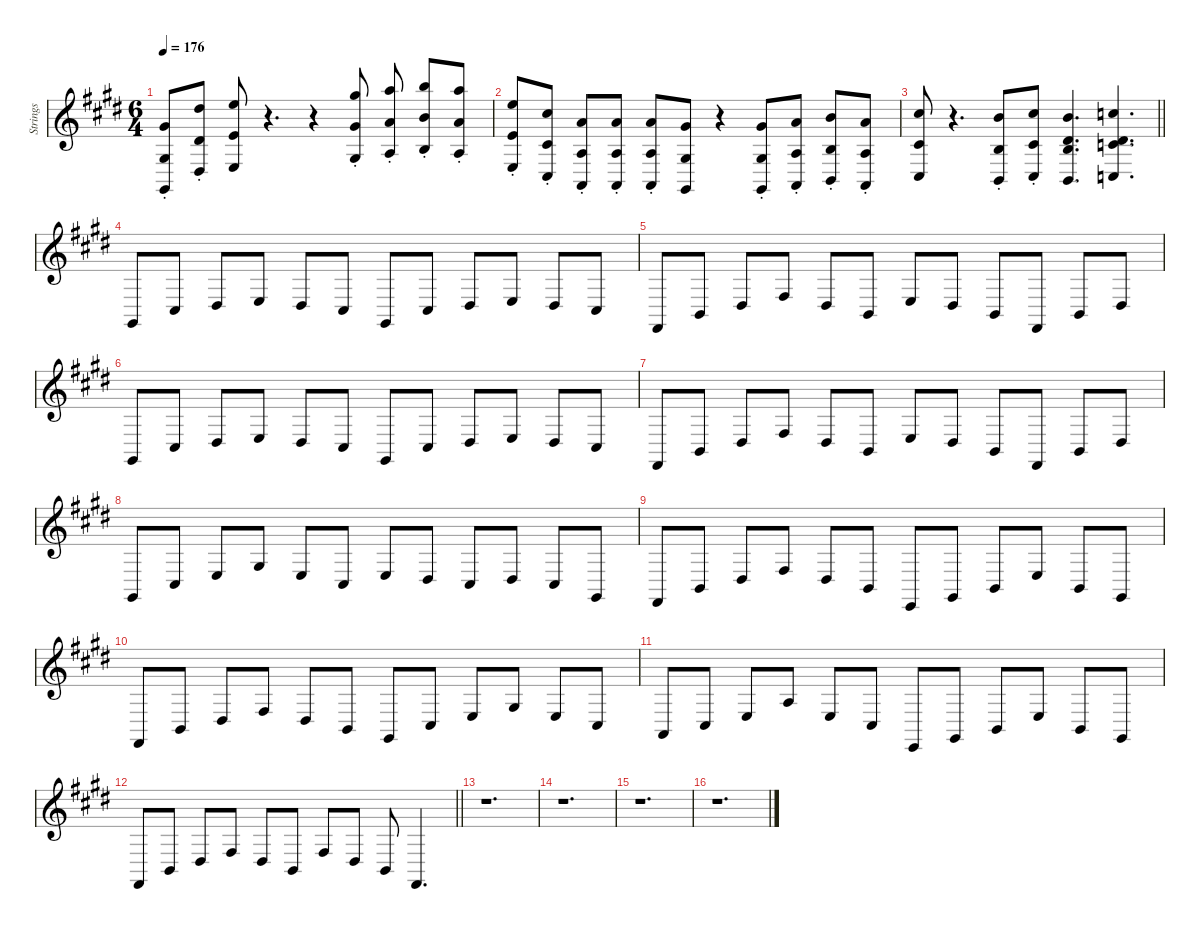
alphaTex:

\defaultSystemsLayout 4
\hideDynamics
\bracketExtendMode nobrackets
\firstSystemTrackNameMode fullname
\otherSystemsTrackNameMode fullname
\otherSystemsTrackNameOrientation horizontal
\track ("Strings" "vln.") {mute instrument stringensemble1}
\staff {score}
\tuning (E4 B3 G3 D3 A2 C2)
\ts (6 4)
\tempo 176
\clef g2
\ks e
(9.2{st acc #} 11.5{st acc #} 8.6{st acc #}).8{dy mf beam Up} (16.2{st acc #} 13.4{st acc #} 15.6{st acc #}).8{beam Up} (0.1{acc forcenatural} 17.2{acc forcenatural} 16.6{acc forcenatural}).8{beam Up} r.4{d beam Up} r.4{beam Up} (21.2{st acc #} 18.4{st acc #} 20.6{st acc #}).8{beam Up beam split} (22.2{st acc forcenatural} 19.4{st acc forcenatural} 21.6{st acc forcenatural}).8{beam Up} (19.1{st acc forcenatural} 0.2{st acc forcenatural} 21.4{st acc forcenatural}).8{beam Up} (22.2{st acc forcenatural} 19.4{st acc forcenatural} 21.6{st acc forcenatural}).8{beam Up} |
(0.1{st acc forcenatural} 17.2{st acc forcenatural} 16.6{st acc forcenatural}).8{beam Up} (14.2{st acc #} 16.5{st acc #} 13.6{st acc #}).8{beam Up} (10.2{st acc forcenatural} 12.5{st acc forcenatural} 9.6{st acc forcenatural}).8{beam Up} (10.2{st acc forcenatural} 12.5{st acc forcenatural} 9.6{st acc forcenatural}).8{beam Up} (10.2{st acc forcenatural} 12.5{st acc forcenatural} 9.6{st acc forcenatural}).8{beam Up} (9.2{acc #} 11.5{acc #} 8.6{acc #}).8{beam Up} r.4{beam Up} (9.2{st acc #} 11.5{st acc #} 8.6{st acc #}).8{beam Up} (5.1{st acc forcenatural} 7.4{st acc forcenatural} 0.5{st acc forcenatural}).8{beam Up} (12.2{st acc forcenatural} 9.4{st acc forcenatural} 11.6{st acc forcenatural}).8{beam Up} (5.1{st acc forcenatural} 7.4{st acc forcenatural} 0.5{st acc forcenatural}).8{beam Up} |
\barLineRight lightlight
(14.2{acc #} 11.4{acc #} 13.6{acc #}).8{beam Up} r.4{d beam Up} (12.2{st acc forcenatural} 9.4{st acc forcenatural} 11.6{st acc forcenatural}).8{beam Up} (14.2{st acc #} 11.4{st acc #} 13.6{st acc #}).8{beam Up} (12.2{acc forcenatural} 13.4{acc #} 14.5{acc forcenatural} 11.6{acc forcenatural}).4{d beam Up} (13.2{acc forcenatural} 13.4{acc #} 15.5{acc forcenatural} 12.6{acc forcenatural}).4{d beam Up} |
8.6{acc #}.8{dy f beam Up} 13.6{acc #}.8{beam Up} 6.5{acc #}.8{beam Up} 7.5{acc forcenatural}.8{beam Up} 6.5{acc #}.8{beam Up} 4.5{acc #}.8{beam Up} 8.6{acc #}.8{beam Up} 4.5{acc #}.8{beam Up} 6.5{acc #}.8{beam Up} 7.5{acc forcenatural}.8{beam Up} 6.5{acc #}.8{beam Up} 4.5{acc #}.8{beam Up} |
6.6{acc #}.8{beam Up} 2.5{acc forcenatural}.8{beam Up} 6.5{acc #}.8{beam Up} 4.4{acc #}.8{beam Up} 6.5{acc #}.8{beam Up} 2.5{acc forcenatural}.8{beam Up} 2.4{acc forcenatural}.8{beam Up} 1.4{acc #}.8{beam Up} 2.5{acc forcenatural}.8{beam Up} 6.6{acc #}.8{beam Up} 2.5{acc forcenatural}.8{beam Up} 1.4{acc #}.8{beam Up} |
8.6{acc #}.8{beam Up} 4.5{acc #}.8{beam Up} 6.5{acc #}.8{beam Up} 2.4{acc forcenatural}.8{beam Up} 1.4{acc #}.8{beam Up} 4.5{acc #}.8{beam Up} 8.6{acc #}.8{beam Up} 4.5{acc #}.8{beam Up} 6.5{acc #}.8{beam Up} 7.5{acc forcenatural}.8{beam Up} 6.5{acc #}.8{beam Up} 4.5{acc #}.8{beam Up} |
6.6{acc #}.8{beam Up} 2.5{acc forcenatural}.8{beam Up} 6.5{acc #}.8{beam Up} 4.4{acc #}.8{beam Up} 6.5{acc #}.8{beam Up} 2.5{acc forcenatural}.8{beam Up} 2.4{acc forcenatural}.8{beam Up} 1.4{acc #}.8{beam Up} 2.5{acc forcenatural}.8{beam Up} 6.6{acc #}.8{beam Up} 2.5{acc forcenatural}.8{beam Up} 1.4{acc #}.8{beam Up} |
8.6{acc #}.8{beam Up} 4.5{acc #}.8{beam Up} 7.5{acc forcenatural}.8{beam Up} 6.4{acc #}.8{beam Up} 7.5{acc forcenatural}.8{beam Up} 4.5{acc #}.8{beam Up} 2.4{acc forcenatural}.8{beam Up} 1.4{acc #}.8{beam Up} 4.5{acc #}.8{beam Up} 1.4{acc #}.8{beam Up} 4.5{acc #}.8{beam Up} 8.6{acc #}.8{beam Up} |
6.6{acc #}.8{beam Up} 2.5{acc forcenatural}.8{beam Up} 6.5{acc #}.8{beam Up} 4.4{acc #}.8{beam Up} 6.5{acc #}.8{beam Up} 2.5{acc forcenatural}.8{beam Up} 4.6{acc forcenatural}.8{beam Up} 8.6{acc #}.8{beam Up} 2.5{acc forcenatural}.8{beam Up} 2.4{acc forcenatural}.8{beam Up} 2.5{acc forcenatural}.8{beam Up} 8.6{acc #}.8{beam Up} |
6.6{acc #}.8{beam Up} 2.5{acc forcenatural}.8{beam Up} 6.5{acc #}.8{beam Up beam merge} 4.4{acc #}.8{beam Up} 6.5{acc #}.8{beam Up} 2.5{acc forcenatural}.8{beam Up} 8.6{acc #}.8{beam Up} 4.5{acc #}.8{beam Up} 7.5{acc forcenatural}.8{beam Up} 6.4{acc #}.8{beam Up} 7.5{acc forcenatural}.8{beam Up} 4.5{acc #}.8{beam Up} |
0.5{acc forcenatural}.8{beam Up} 4.5{acc #}.8{beam Up} 2.4{acc forcenatural}.8{beam Up} 2.3{acc forcenatural}.8{beam Up} 2.4{acc forcenatural}.8{beam Up} 4.5{acc #}.8{beam Up} 4.6{acc forcenatural}.8{beam Up} 8.6{acc #}.8{beam Up} 2.5{acc forcenatural}.8{beam Up} 2.4{acc forcenatural}.8{beam Up} 2.5{acc forcenatural}.8{beam Up} 8.6{acc #}.8{beam Up} |
\barLineRight lightlight
6.6{acc #}.8{beam Up} 2.5{acc forcenatural}.8{beam Up} 6.5{acc #}.8{beam Up} 4.4{acc #}.8{beam Up} 6.5{acc #}.8{beam Up} 2.5{acc forcenatural}.8{beam Up} 4.4{acc #}.8{beam Up} 1.4{acc #}.8{beam Up} 2.5{acc forcenatural}.8{beam Up} 6.6{acc #}.4{d beam Up} |
r.1{d beam Down} |
r.1{d beam Down} |
r.1{d beam Down} |
r.1{d beam Down}
